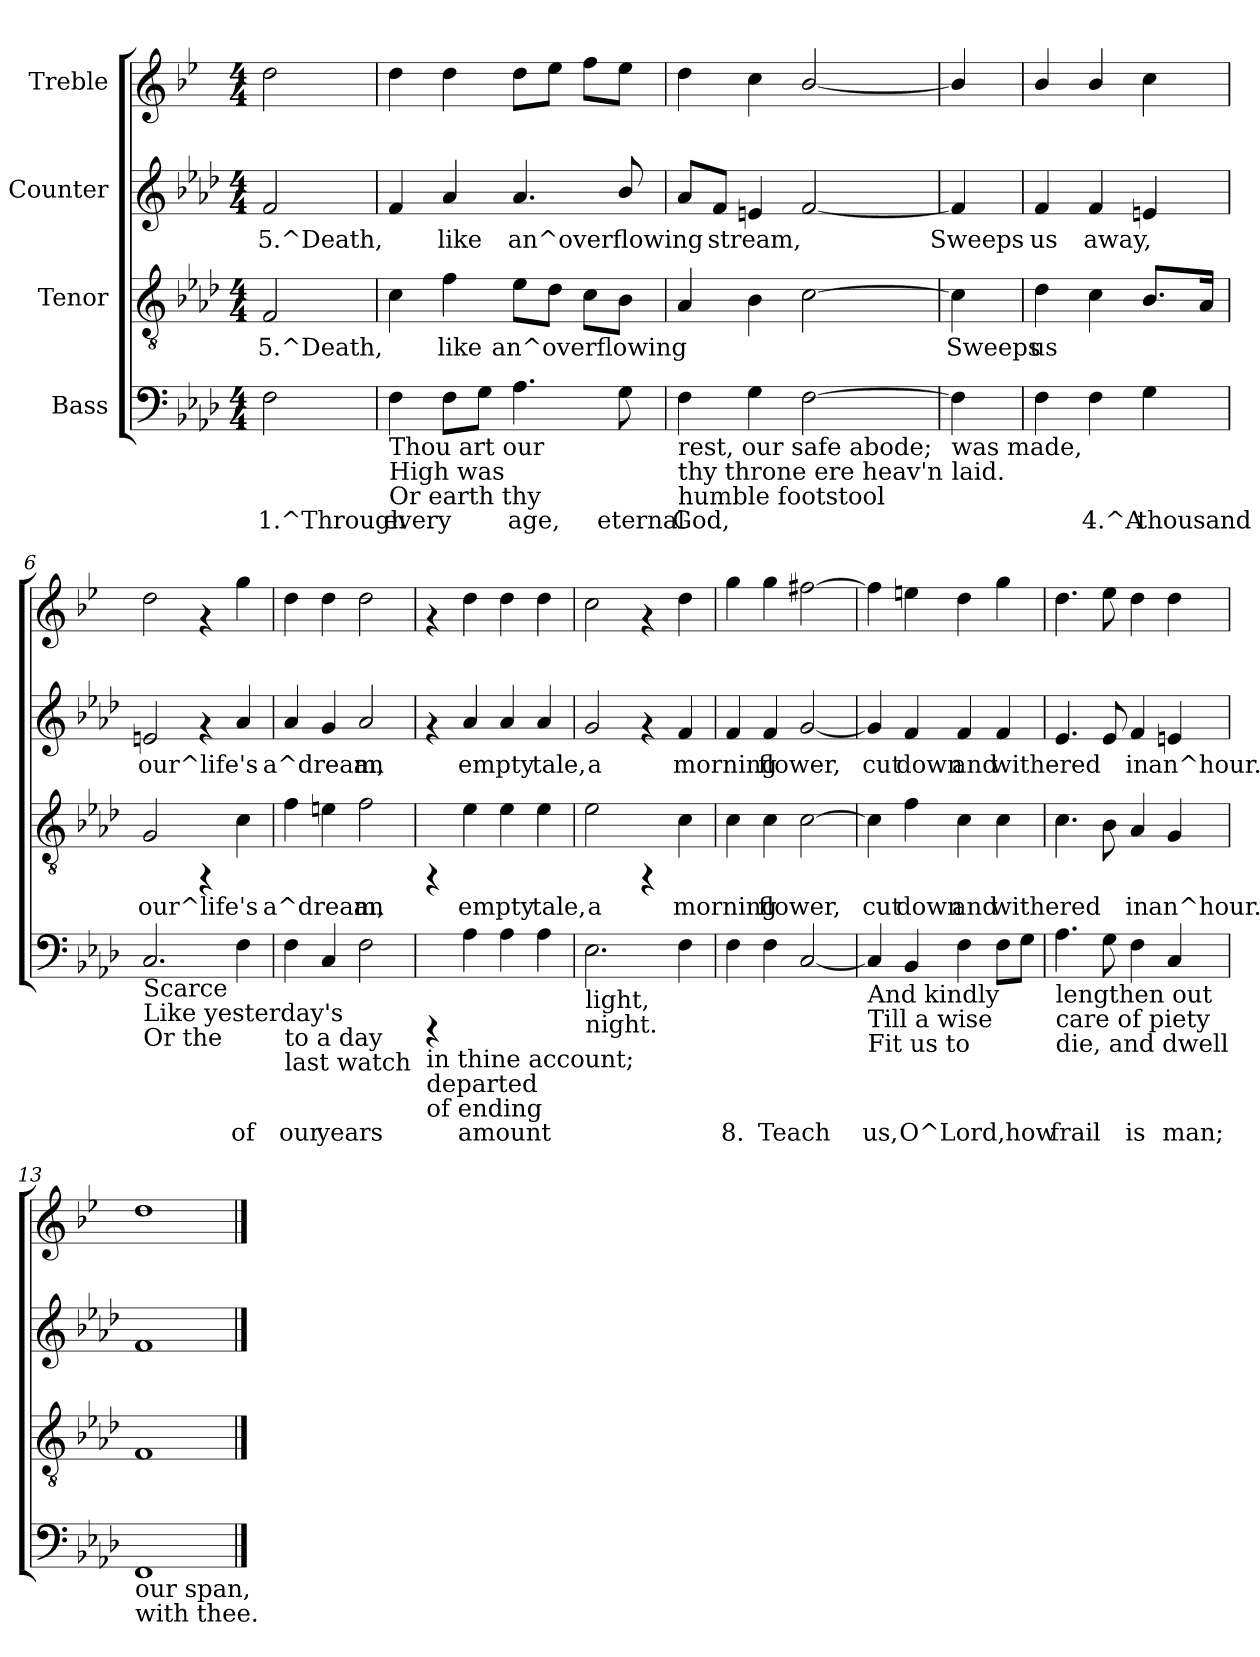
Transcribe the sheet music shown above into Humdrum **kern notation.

**kern	**text	**kern	**text	**kern	**text	**kern
*part4	*part4	*part3	*part3	*part2	*part2	*part1
*staff4	*staff4	*staff3	*staff3	*staff2	*staff2	*staff1
*I"Bass	*	*I"Tenor	*	*I"Counter	*	*I"Treble
!!LO:PB:g=z
*stria5	*	*stria5	*	*stria5	*	*stria5
*clefF4	*	*clefGv2	*	*clefG2	*	*clefG2
*	*	*	*	*	*	*ITrd1c2
*k[b-e-a-d-]	*	*k[b-e-a-d-]	*	*k[b-e-a-d-]	*	*k[b-e-a-d-]
*A-:	*	*A-:	*	*A-:	*	*A-:
*M4/4	*	*M4/4	*	*M4/4	*	*M4/4
=1	=1	=1	=1	=1	=1	=1
!	!LO:LY:b:rj	!	!LO:LY:a:rj	!	!LO:LY:b:rj	!
2F\	1.^Through	2F/	5.^Death,	2f/	5.^Death,	2cc\
=2	=2	=2	=2	=2	=2	=2
!LO:TX:b:t=Thou art our	!	!	!	!	!	!
!LO:TX:b:t=High was	!	!	!	!	!	!
!LO:TX:b:t=Or earth thy	!	!	!	!	!	!
!	!LO:LY:b:rj	!	!LO:LY:a:rj	!	!LO:LY:b:rj	!
4F\	every	4c\	.	4f/	.	4cc\
!	!LO:LY:b:rj	!	!LO:LY:a:rj	!	!LO:LY:b:rj	!
8F\L	.	4f\	like	4a-/	like	4cc\
!	!LO:LY:b:rj	!	!	!	!	!
8G\J	.	.	.	.	.	.
!	!LO:LY:b:rj	!	!LO:LY:a:rj	!	!LO:LY:b:rj	!
4.A-\	age,	8e-\L	an^overflowing	4.a-/	an^overflowing	8cc\L
!	!	!	!LO:LY:a:rj	!	!	!
.	.	8d-\J	.	.	.	8dd-\J
!	!	!	!LO:LY:a:rj	!	!	!
.	.	8c\L	.	.	.	8ee-\L
!	!LO:LY:b:rj	!	!LO:LY:a:rj	!	!LO:LY:b:rj	!
8G\	eternal	8B-\J	.	8b-/	.	8dd-\J
=3	=3	=3	=3	=3	=3	=3
!LO:TX:b:t=rest, our safe abode;	!	!	!	!	!	!
!LO:TX:b:t=thy throne ere heav'n	!	!	!	!	!	!
!LO:TX:b:t=humble footstool	!	!	!	!	!	!
!	!LO:LY:b:rj	!	!LO:LY:a:rj	!	!LO:LY:b:rj	!
4F\	God,	4A-/	.	8a-/L	.	4cc\
!	!	!	!	!	!LO:LY:b:rj	!
.	.	.	.	8f/J	stream,	.
!	!LO:LY:b:rj	!	!LO:LY:a:rj	!	!LO:LY:b:rj	!
4G\	.	4B-\	.	4en/	.	4b-\
!	!LO:LY:b:rj	!	!LO:LY:a:rj	!	!LO:LY:b:rj	!
[>2F\	.	[>2c\	.	[<2f/	.	[<2a-/
=4	=4	=4	=4	=4	=4	=4
!LO:TX:b:t=was made,	!	!	!	!	!	!
!LO:TX:b:t=laid.	!	!	!	!	!	!
!	!LO:LY:b:rj	!	!LO:LY:a:rj	!	!LO:LY:b:rj	!
4F\]	.	4c\]	Sweeps	4f/]	Sweeps	4a-/]
=5	=5	=5	=5	=5	=5	=5
!	!LO:LY:b:rj	!	!LO:LY:a:rj	!	!LO:LY:b:rj	!
4F\	.	4d-\	us	4f/	us	4a-/
!	!LO:LY:b:rj	!	!LO:LY:a:rj	!	!LO:LY:b:rj	!
4F\	4.^A	4c\	.	4f/	away,	4a-/
!	!LO:LY:b:rj	!	!LO:LY:a:rj	!	!LO:LY:b:rj	!
4G\	thousand	8.B-/L	.	4en/	.	4b-\
!	!	!	!LO:LY:a:rj	!	!	!
.	.	16A-/J	.	.	.	.
=6	=6	=6	=6	=6	=6	=6
!LO:TX:b:t=Scarce	!	!	!	!	!	!
!LO:TX:b:t=Like yesterday's	!	!	!	!	!	!
!LO:TX:b:t=Or the	!	!	!	!	!	!
!	!LO:LY:b:rj	!	!LO:LY:a:rj	!	!LO:LY:b:rj	!
2.C/	.	2G/	our^life's	2en/	our^life's	2cc\
.	.	4rFF	.	4rf	.	4rf
!	!LO:LY:b:rj	!	!LO:LY:a:rj	!	!LO:LY:b:rj	!
4F\	of	4c\	.	4a-/	.	4ff\
=7	=7	=7	=7	=7	=7	=7
!LO:TX:b:t=to a day	!	!	!	!	!	!
!LO:TX:b:t=last watch	!	!	!	!	!	!
!	!LO:LY:b:rj	!	!LO:LY:a:rj	!	!LO:LY:b:rj	!
4F\	our	4f\	a^dream,	4a-/	a^dream,	4cc\
!	!LO:LY:b:rj	!	!LO:LY:a:rj	!	!LO:LY:b:rj	!
4C/	years	4en\	.	4g/	.	4cc\
!	!LO:LY:b:rj	!	!LO:LY:a:rj	!	!LO:LY:b:rj	!
2F\	.	2f\	an	2a-/	an	2cc\
=8	=8	=8	=8	=8	=8	=8
!LO:TX:b:t=in thine account;	!	!	!	!	!	!
!LO:TX:b:t=departed	!	!	!	!	!	!
!LO:TX:b:t=of ending	!	!	!	!	!	!
4rCCC	.	4rFF	.	4rf	.	4rf
!	!LO:LY:b:rj	!	!LO:LY:a:rj	!	!LO:LY:b:rj	!
4A-\	amount	4e-\	empty	4a-/	empty	4cc\
!	!LO:LY:b:rj	!	!LO:LY:a:rj	!	!LO:LY:b:rj	!
4A-\	.	4e-\	.	4a-/	.	4cc\
!	!LO:LY:b:rj	!	!LO:LY:a:rj	!	!LO:LY:b:rj	!
4A-\	.	4e-\	tale,	4a-/	tale,	4cc\
=9	=9	=9	=9	=9	=9	=9
!LO:TX:b:t=light,	!	!	!	!	!	!
!LO:TX:b:t=night.	!	!	!	!	!	!
!	!LO:LY:b:rj	!	!LO:LY:a:rj	!	!LO:LY:b:rj	!
2.E-\	.	2e-\	a	2g/	a	2b-\
.	.	4rFF	.	4rf	.	4rf
!	!LO:LY:b:rj	!	!LO:LY:a:rj	!	!LO:LY:b:rj	!
4F\	.	4c\	morning	4f/	morning	4cc\
=10	=10	=10	=10	=10	=10	=10
!	!LO:LY:b:rj	!	!LO:LY:a:rj	!	!LO:LY:b:rj	!
4F\	8.	4c\	.	4f/	.	4ff\
!	!LO:LY:b:rj	!	!LO:LY:a:rj	!	!LO:LY:b:rj	!
4F\	Teach	4c\	flower,	4f/	flower,	4ff\
!	!LO:LY:b:rj	!	!LO:LY:a:rj	!	!LO:LY:b:rj	!
[<2C/	.	[>2c\	.	[<2g/	.	[>2een\
=11	=11	=11	=11	=11	=11	=11
!LO:TX:b:t=And kindly	!	!	!	!	!	!
!LO:TX:b:t=Till a wise	!	!	!	!	!	!
!LO:TX:b:t=Fit us to	!	!	!	!	!	!
!	!LO:LY:b:rj	!	!LO:LY:a:rj	!	!LO:LY:b:rj	!
4C/]	us,	4c\]	cut	4g/]	cut	4ee\]
!	!LO:LY:b:rj	!	!LO:LY:a:rj	!	!LO:LY:b:rj	!
4BB-/	O^Lord,	4f\	down	4f/	down	4ddn\
!	!LO:LY:b:rj	!	!LO:LY:a:rj	!	!LO:LY:b:rj	!
4F\	.	4c\	and	4f/	and	4cc\
!	!LO:LY:b:rj	!	!LO:LY:a:rj	!	!LO:LY:b:rj	!
8F\L	.	4c\	withered	4f/	withered	4ff\
!	!LO:LY:b:rj	!	!	!	!	!
8G\J	how	.	.	.	.	.
=12	=12	=12	=12	=12	=12	=12
!LO:TX:b:t=lengthen out	!	!	!	!	!	!
!LO:TX:b:t=care of piety	!	!	!	!	!	!
!LO:TX:b:t=die, and dwell	!	!	!	!	!	!
!	!LO:LY:b:rj	!	!LO:LY:a:rj	!	!LO:LY:b:rj	!
4.A-\	frail	4.c\	.	4.e-/	.	4.cc\
!	!LO:LY:b:rj	!	!LO:LY:a:rj	!	!LO:LY:b:rj	!
8G\	.	8B-\	.	8e-/	.	8dd-\
!	!LO:LY:b:rj	!	!LO:LY:a:rj	!	!LO:LY:b:rj	!
4F\	is	4A-/	in	4f/	in	4cc\
!	!LO:LY:b:rj	!	!LO:LY:a:rj	!	!LO:LY:b:rj	!
4C/	man;	4G/	an^hour.	4en/	an^hour.	4cc\
=13	=13	=13	=13	=13	=13	=13
!LO:TX:b:t=our span,	!	!	!	!	!	!
!LO:TX:b:t=with thee.	!	!	!	!	!	!
!	!LO:LY:b:rj	!	!LO:LY:a:rj	!	!LO:LY:b:rj	!
1FF	.	1F	.	1f	.	1cc
==	==	==	==	==	==	==
*-	*-	*-	*-	*-	*-	*-
